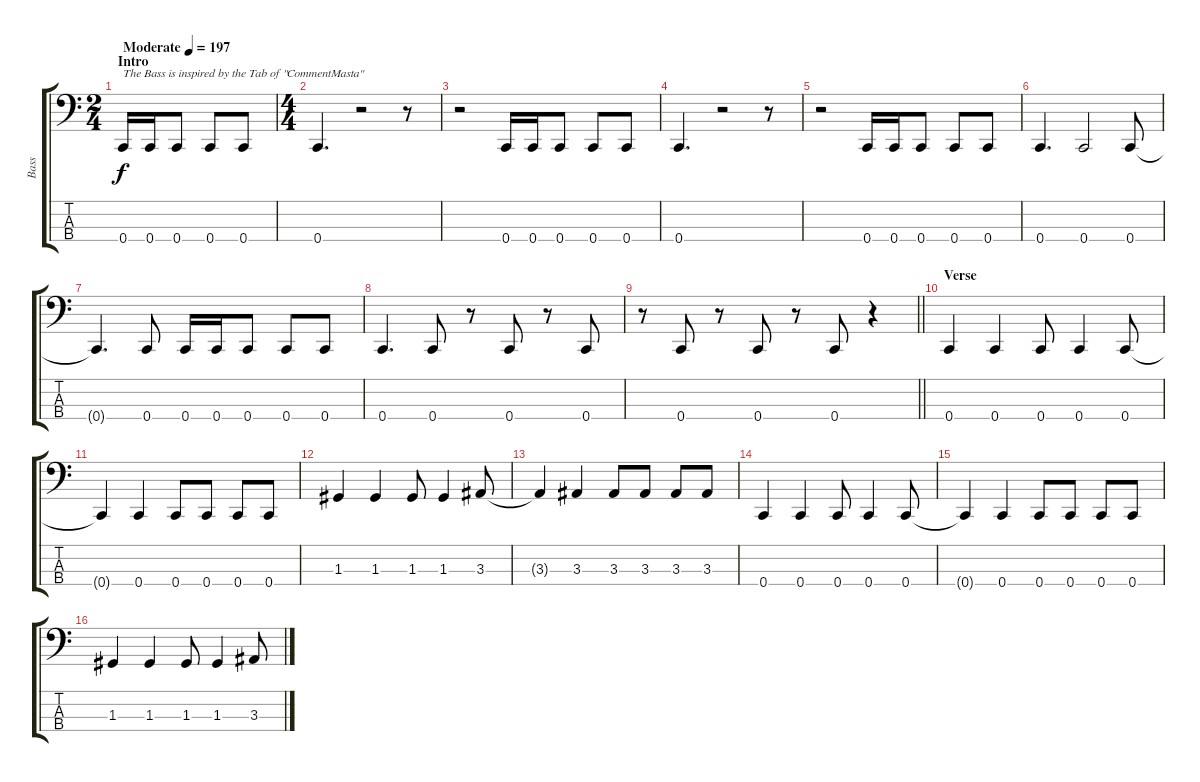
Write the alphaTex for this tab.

\track ("Bass" "Bass") {instrument electricbasspick}
\staff {score tabs}
\tuning (F2 C2 G1 C1) {hide}
\ts (2 4)
\section ("" "Intro")
\tempo (197 "Moderate")
\clef f4
\ks c
0.4.16{txt "The Bass is inspired by the Tab of \"CommentMasta\"" dy f instrument electricbasspick} 0.4.16 0.4.8 0.4.8 0.4.8 |
\ts (4 4)
0.4.4{d} r.2 r.8 |
r.2 0.4.16 0.4.16 0.4.8 0.4.8 0.4.8 |
0.4.4{d} r.2 r.8 |
r.2 0.4.16 0.4.16 0.4.8 0.4.8 0.4.8 |
0.4.4{d} 0.4.2 0.4.8 |
0.4{t}.4{d} 0.4.8 0.4.16 0.4.16 0.4.8 0.4.8 0.4.8 |
0.4.4{d} 0.4.8 r.8 0.4.8 r.8 0.4.8 |
\barLineRight lightlight
r.8 0.4.8 r.8 0.4.8 r.8 0.4.8 r.4 |
\section ("" "Verse")
0.4.4 0.4.4 0.4.8 0.4.4 0.4.8 |
0.4{t}.4 0.4.4 0.4.8 0.4.8 0.4.8 0.4.8 |
1.3.4 1.3.4 1.3.8 1.3.4 3.3.8 |
3.3{t}.4 3.3.4 3.3.8 3.3.8 3.3.8 3.3.8 |
0.4.4 0.4.4 0.4.8 0.4.4 0.4.8 |
0.4{t}.4 0.4.4 0.4.8 0.4.8 0.4.8 0.4.8 |
1.3.4 1.3.4 1.3.8 1.3.4 3.3.8
